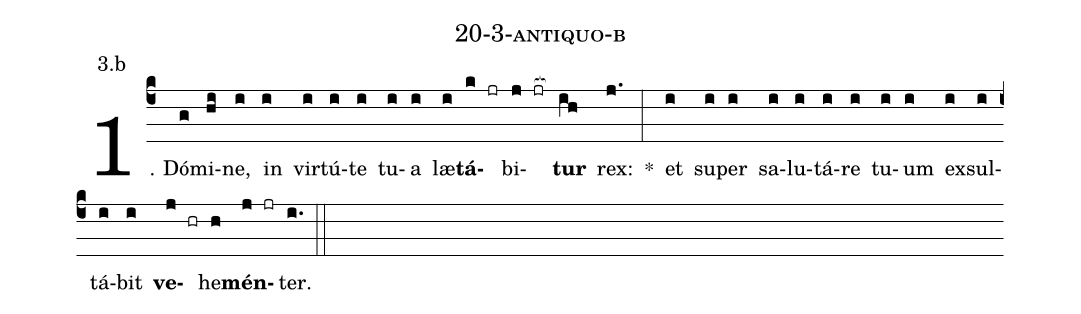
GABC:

name: 20-3-antiquo-b;
annotation: 3.b;
%%
(c4)1. Dó(g)mi(hi)ne,(i) in(i) vir(i)tú(i)te(i) tu(i)a(i) læ(i)<b>tá</b>(k jr)bi(j jr[ocb:1{])<b>tur</b>(ih[ocb:0}]) rex:(j.) *(:) et(i) su(i)per(i) sa(i)lu(i)tá(i)re(i) tu(i)um(i) ex(i)sul(i)tá(i)bit(i) <b>ve</b>(j hr)he(h)<b>mén</b>(j jr)ter.(i.) (::)
